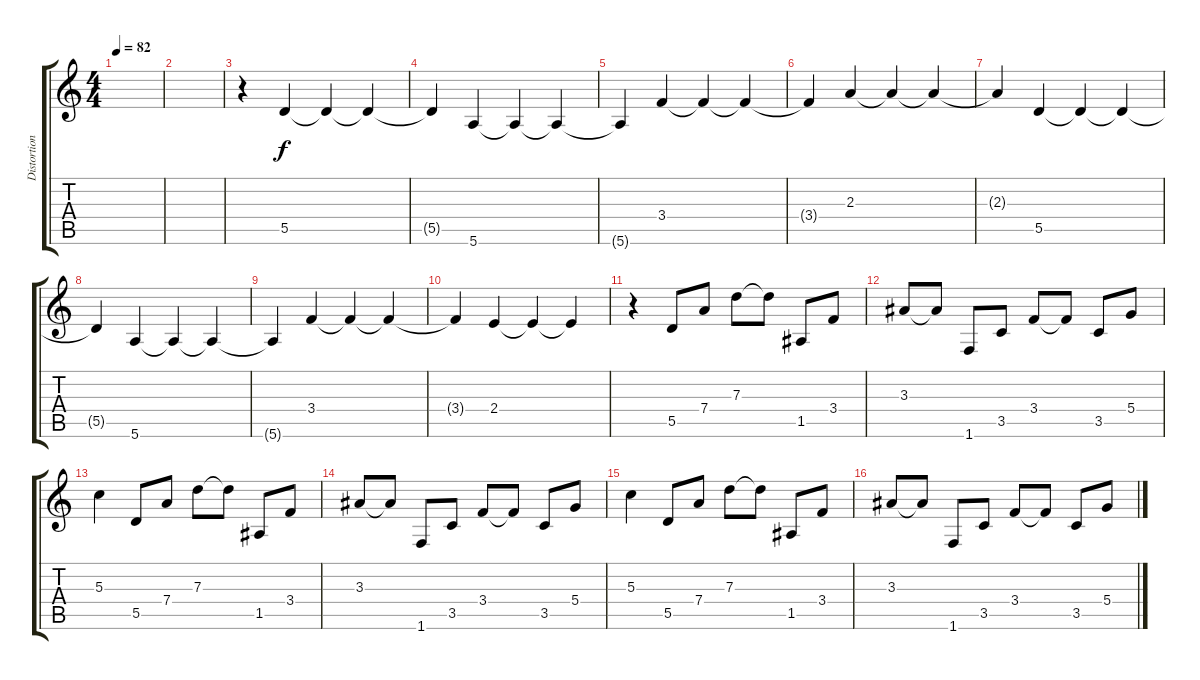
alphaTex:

\track ("Distortion" "Distortion") {instrument distortionguitar}
\staff {score tabs}
\tuning (E4 B3 G3 D3 A2 E2) {hide}
\ts (4 4)
\tempo 82
\clef g2
\ks c
|
|
r.4 5.5.4 5.5{t}.4 5.5{t}.4 |
5.5{t}.4 5.6.4 5.6{t}.4 5.6{t}.4 |
5.6{t}.4 3.4.4 3.4{t}.4 3.4{t}.4 |
3.4{t}.4 2.3.4 2.3{t}.4 2.3{t}.4 |
2.3{t}.4 5.5.4 5.5{t}.4 5.5{t}.4 |
5.5{t}.4 5.6.4 5.6{t}.4 5.6{t}.4 |
5.6{t}.4 3.4.4 3.4{t}.4 3.4{t}.4 |
3.4{t}.4 2.4.4 2.4{t}.4 2.4{t}.4 |
r.4 5.5.8 7.4.8 7.3.8 7.3{t}.8 1.5.8 3.4.8 |
3.3.8 3.3{t}.8 1.6.8 3.5.8 3.4.8 3.4{t}.8 3.5.8 5.4.8 |
5.3.4 5.5.8 7.4.8 7.3.8 7.3{t}.8 1.5.8 3.4.8 |
3.3.8 3.3{t}.8 1.6.8 3.5.8 3.4.8 3.4{t}.8 3.5.8 5.4.8 |
5.3.4 5.5.8 7.4.8 7.3.8 7.3{t}.8 1.5.8 3.4.8 |
3.3.8 3.3{t}.8 1.6.8 3.5.8 3.4.8 3.4{t}.8 3.5.8 5.4.8
